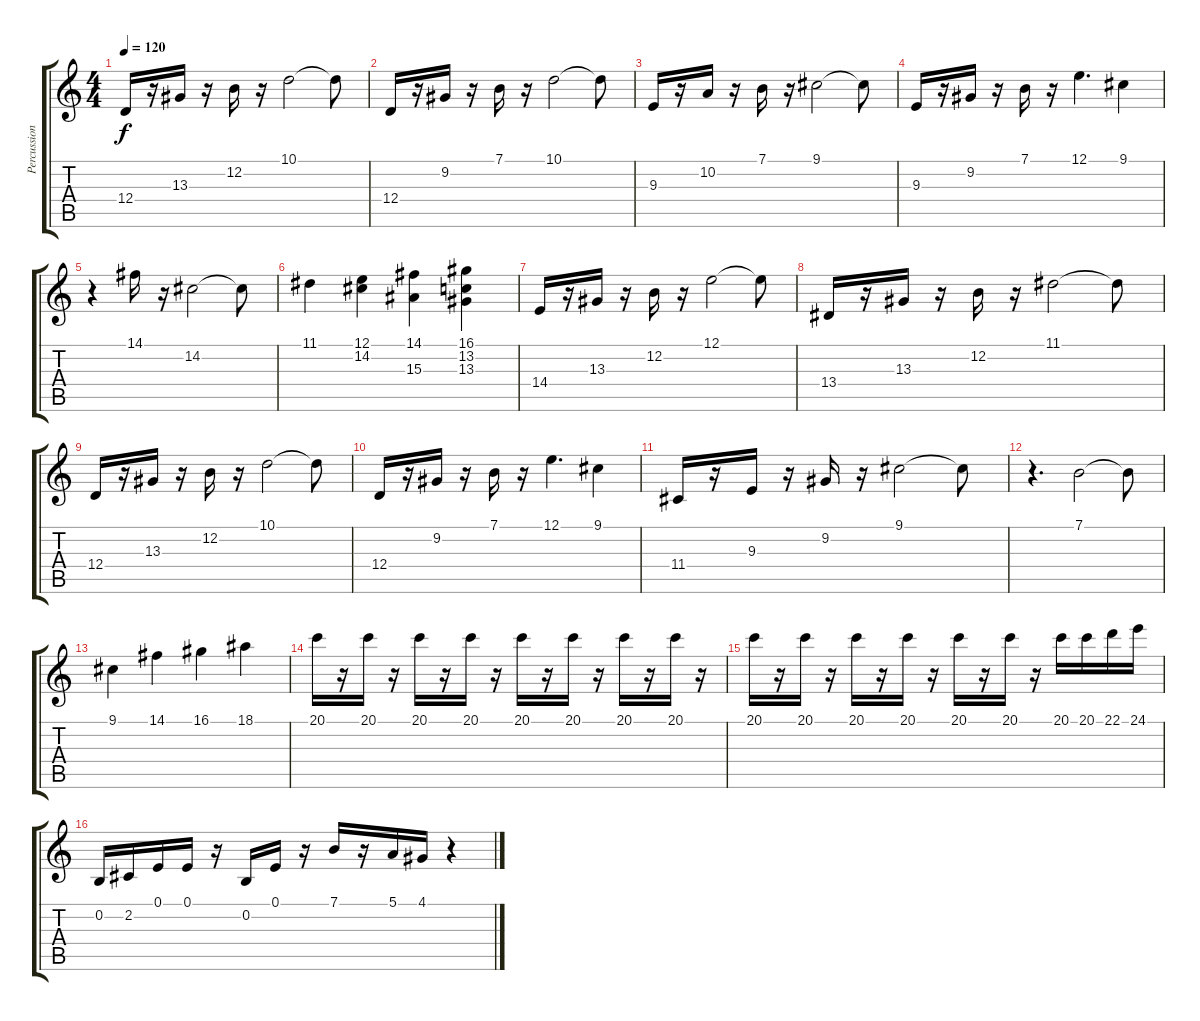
\track ("Percussion" "Percussion") {instrument steeldrums}
\staff {score tabs}
\tuning (E4 B3 G3 D3 A2 E2) {hide}
\ts (4 4)
\tempo 120
\clef g2
\ks c
12.4.16{dy f} r.16 13.3.16 r.16 12.2.16 r.16 10.1.2 10.1{t}.8 |
12.4.16 r.16 9.2.16 r.16 7.1.16 r.16 10.1.2 10.1{t}.8 |
9.3.16 r.16 10.2.16 r.16 7.1.16 r.16 9.1.2 9.1{t}.8 |
9.3.16 r.16 9.2.16 r.16 7.1.16 r.16 12.1.4{d} 9.1.4 |
r.4 14.1.16 r.16 14.2.2 14.2{t}.8 |
11.1.4 (12.1 14.2).4 (14.1 15.3).4 (16.1 13.2 13.3).4 |
14.4.16 r.16 13.3.16 r.16 12.2.16 r.16 12.1.2 12.1{t}.8 |
13.4.16 r.16 13.3.16 r.16 12.2.16 r.16 11.1.2 11.1{t}.8 |
12.4.16 r.16 13.3.16 r.16 12.2.16 r.16 10.1.2 10.1{t}.8 |
12.4.16 r.16 9.2.16 r.16 7.1.16 r.16 12.1.4{d} 9.1.4 |
11.4.16 r.16 9.3.16 r.16 9.2.16 r.16 9.1.2 9.1{t}.8 |
r.4{d} 7.1.2 7.1{t}.8 |
9.1.4 14.1.4 16.1.4 18.1.4 |
20.1.16 r.16 20.1.16 r.16 20.1.16 r.16 20.1.16 r.16 20.1.16 r.16 20.1.16 r.16 20.1.16 r.16 20.1.16 r.16 |
20.1.16 r.16 20.1.16 r.16 20.1.16 r.16 20.1.16 r.16 20.1.16 r.16 20.1.16 r.16 20.1.16 20.1.16 22.1.16 24.1.16 |
0.2.16{instrument overdrivenguitar} 2.2.16 0.1.16 0.1.16 r.16 0.2.16 0.1.16 r.16 7.1.16 r.16 5.1.16 4.1.16 r.4
